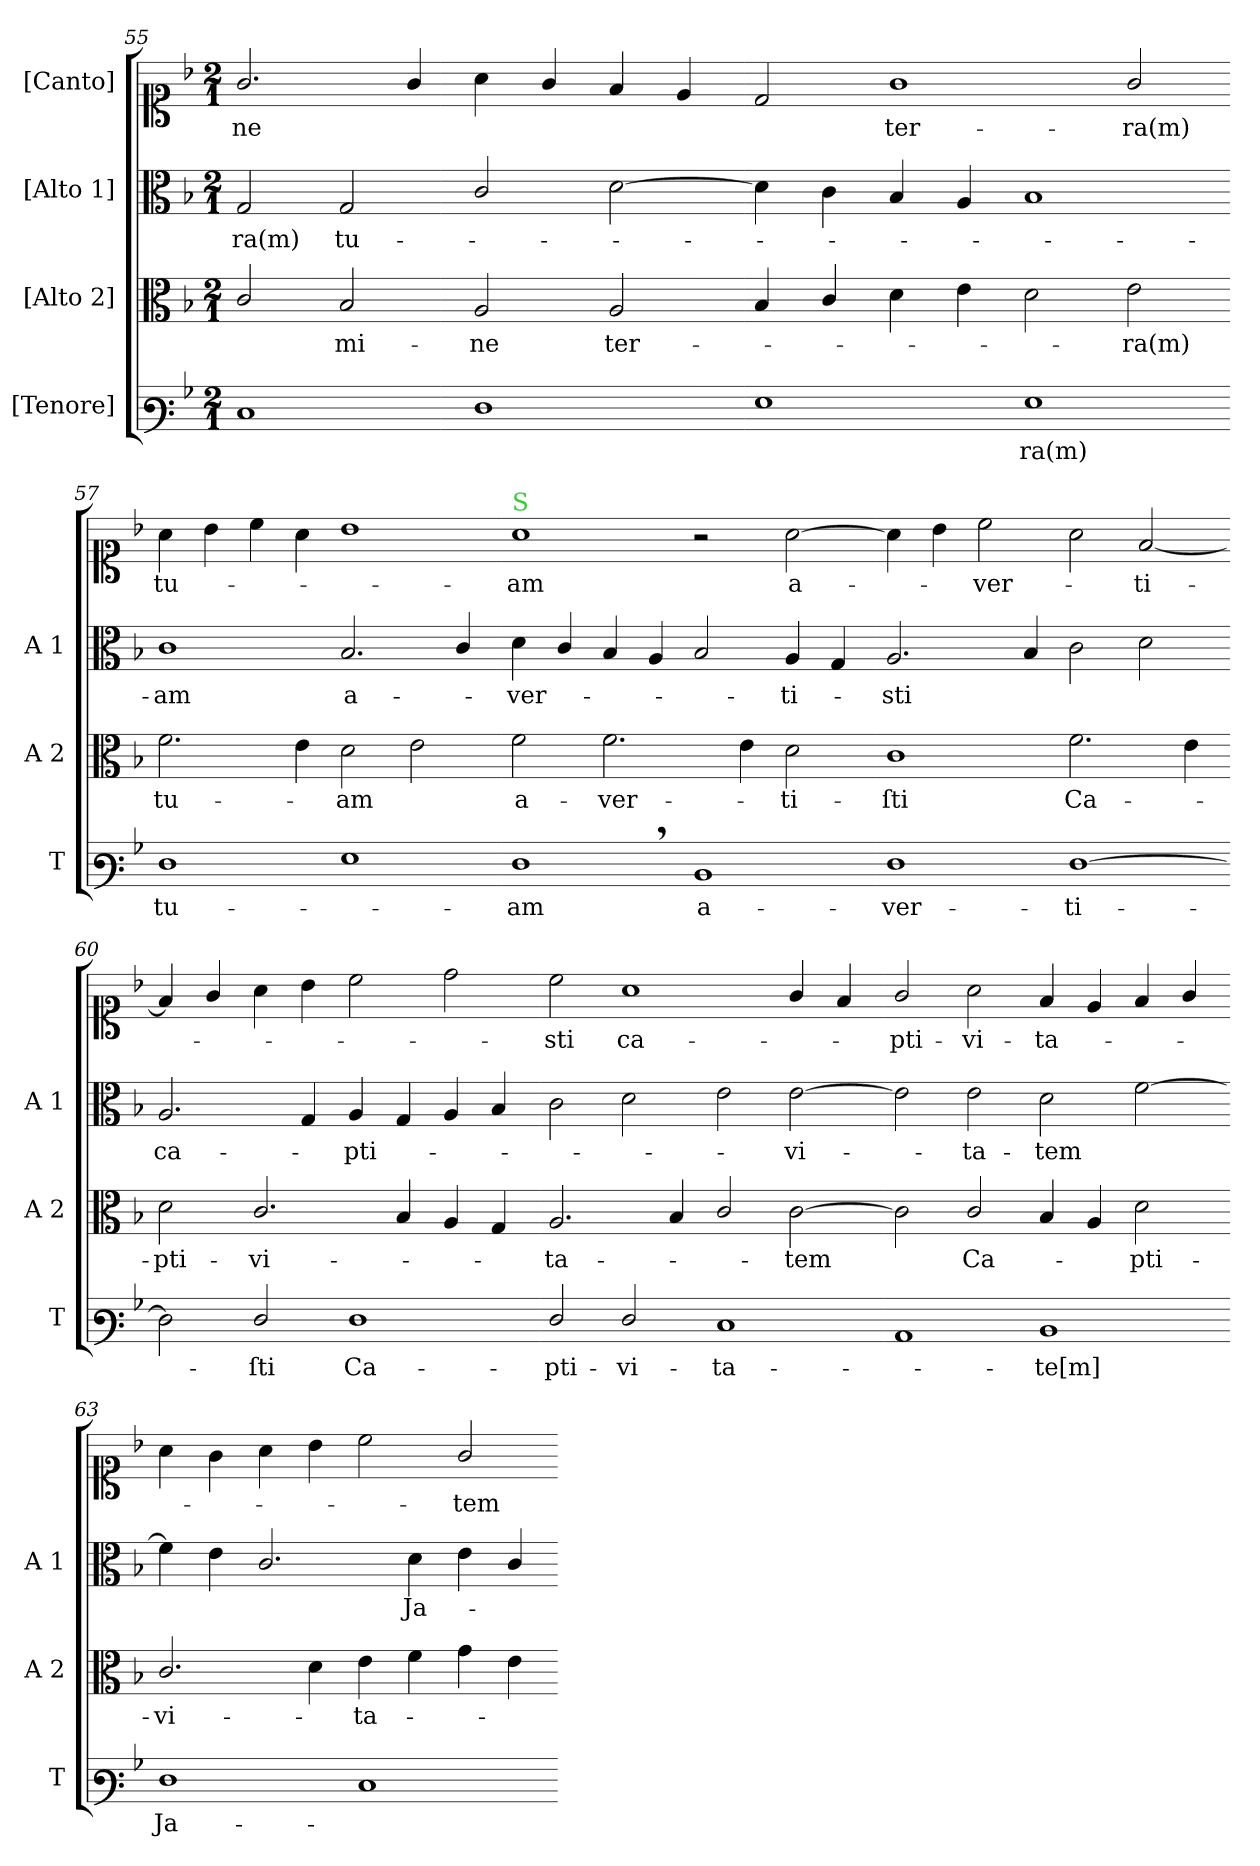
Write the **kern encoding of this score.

**kern	**text	**kern	**text	**kern	**text	**kern	**text
*part4	*part4	*part3	*part3	*part2	*part2	*part1	*part1
*staff4	*staff4	*staff3	*staff3	*staff2	*staff2	*staff1	*staff1
*I"[Tenore]	*	*I"[Alto 2]	*	*I"[Alto 1]	*	*I"[Canto]	*
*I'T	*	*I'A 2	*	*I'A 1	*	*	*
*clefF3	*	*clefC3	*	*clefC3	*	*clefC1	*
*k[b-]	*	*k[b-]	*	*k[b-]	*	*k[b-]	*
*M2/1	*	*M2/1	*	*M2/1	*	*M2/1	*
=55	=55	=55	=55	=55	=55	=55	=55
1E	.	2c/	.	2G/	-ra(m)	2.g/	-ne
.	.	2B-/	-mi-	2G/	tu-	.	.
.	.	.	.	.	.	4g/	.
1F	.	2A/	-ne	2c/	.	4a\	.
.	.	.	.	.	.	4g/	.
.	.	2A/	ter-	[2d\	.	4f/	.
.	.	.	.	.	.	4e/	.
=56-	=56-	=56-	=56-	=56-	=56-	=56-	=56-
1G	.	4B-/	.	4d\]	.	2d/	.
.	.	4c/	.	4c\	.	.	.
.	.	4d\	.	4B-/	.	1g	ter-
.	.	4e\	.	4A/	.	.	.
1G	-ra(m)	2d\	.	1B-	.	.	.
.	.	2e\	-ra(m)	.	.	2g/	-ra(m)
=57-	=57-	=57-	=57-	=57-	=57-	=57-	=57-
1F	tu-	2.f\	tu-	1c	-am	4a\	tu-
.	.	.	.	.	.	4b-\	.
.	.	.	.	.	.	4cc\	.
.	.	4e\	.	.	.	4a\	.
1G	.	2d\	-am	2.B-/	a-	1b-	.
.	.	2e\	.	.	.	.	.
.	.	.	.	4c/	.	.	.
=58-	=58-	=58-	=58-	=58-	=58-	=58-	=58-
!	!	!	!	!	!	!LO:TX:a:color=limegreen:t=S	!
1F,<	-am	2f\	a-	4d\	-ver-	1a	-am
.	.	.	.	4c/	.	.	.
.	.	2.f\	-ver-	4B-/	.	.	.
.	.	.	.	4A/	.	.	.
1D	a-	.	.	2B-/	.	2r	.
.	.	4e\	.	.	.	.	.
.	.	2d\	-ti-	4A/	-ti-	[2a\	a-
.	.	.	.	4G/	.	.	.
=59-	=59-	=59-	=59-	=59-	=59-	=59-	=59-
1F	-ver-	1c	-ſti	2.A/	-sti	4a\]	.
.	.	.	.	.	.	4b-\	.
.	.	.	.	.	.	2cc\	-ver-
.	.	.	.	4B-/	.	.	.
[1F	-ti-	2.f\	Ca-	2c\	.	2a\	.
.	.	.	.	2d\	.	[2f/	-ti-
.	.	4e\	.	.	.	.	.
=60-	=60-	=60-	=60-	=60-	=60-	=60-	=60-
2F]	.	2d\	-pti-	2.A/	ca-	4f/]	.
.	.	.	.	.	.	4g/	.
2F/	-ſti	2.c/	-vi-	.	.	4a\	.
.	.	.	.	4G/	.	4b-\	.
1F	Ca-	.	.	4A/	-pti-	2cc\	.
.	.	4B-/	.	4G/	.	.	.
.	.	4A/	.	4A/	.	2dd\	.
.	.	4G/	.	4B-/	.	.	.
=61-	=61-	=61-	=61-	=61-	=61-	=61-	=61-
2F/	-pti-	2.A/	-ta-	2c\	.	2cc\	-sti
2F/	-vi-	.	.	2d\	.	1a	ca-
.	.	4B-/	.	.	.	.	.
1E	-ta-	2c/	.	2e\	.	.	.
.	.	[2c\	-tem	[2e\	-vi-	4g/	.
.	.	.	.	.	.	4f/	.
=62-	=62-	=62-	=62-	=62-	=62-	=62-	=62-
1C	.	2c\]	.	2e\]	.	2g/	-pti-
.	.	2c/	Ca-	2e\	-ta-	2a\	-vi-
1D	-te[m]	4B-/	.	2d\	-tem	4f/	-ta-
.	.	4A/	.	.	.	4e/	.
.	.	2d\	-pti-	[2f\	.	4f/	.
.	.	.	.	.	.	4g/	.
=63-	=63-	=63-	=63-	=63-	=63-	=63-	=63-
1F	Ja-	2.c/	-vi-	4f\]	.	4a\	.
.	.	.	.	4e\	.	4g\	.
.	.	.	.	2.c/	.	4a\	.
.	.	4d\	.	.	.	4b-\	.
1E	.	4e\	-ta-	.	.	2cc\	.
.	.	4f\	.	4d\	Ja-	.	.
.	.	4g\	.	4e\	.	2g/	-tem
.	.	4e\	.	4c/	.	.	.
=-	=-	=-	=-	=-	=-	=-	=-
*-	*-	*-	*-	*-	*-	*-	*-
